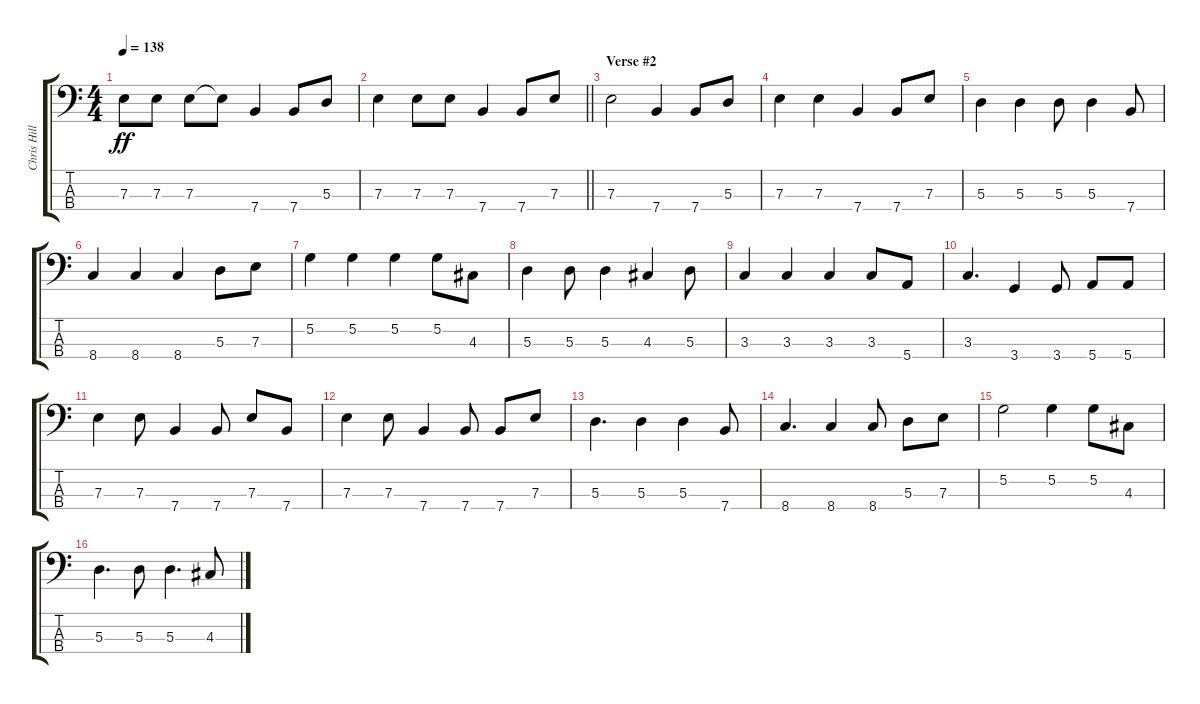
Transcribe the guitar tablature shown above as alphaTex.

\track ("Chris Hillman" "Chris Hill") {instrument electricbassfinger}
\staff {score tabs}
\tuning (G2 D2 A1 E1) {hide}
\ts (4 4)
\tempo 138
\clef f4
\ks c
7.3.8{dy ff} 7.3.8 7.3.8 7.3{t}.8 7.4.4 7.4.8 5.3.8 |
\barLineRight lightlight
7.3.4 7.3.8 7.3.8 7.4.4 7.4.8 7.3.8 |
\section ("" "Verse #2")
7.3.2 7.4.4 7.4.8 5.3.8 |
7.3.4 7.3.4 7.4.4 7.4.8 7.3.8 |
5.3.4 5.3.4 5.3.8 5.3.4 7.4.8 |
8.4.4 8.4.4 8.4.4 5.3.8 7.3.8 |
5.2.4 5.2.4 5.2.4 5.2.8 4.3.8 |
5.3.4 5.3.8 5.3.4 4.3.4 5.3.8 |
3.3.4 3.3.4 3.3.4 3.3.8 5.4.8 |
3.3.4{d} 3.4.4 3.4.8 5.4.8 5.4.8 |
7.3.4 7.3.8 7.4.4 7.4.8 7.3.8 7.4.8 |
7.3.4 7.3.8 7.4.4 7.4.8 7.4.8 7.3.8 |
5.3.4{d} 5.3.4 5.3.4 7.4.8 |
8.4.4{d} 8.4.4 8.4.8 5.3.8 7.3.8 |
5.2.2 5.2.4 5.2.8 4.3.8 |
5.3.4{d} 5.3.8 5.3.4{d} 4.3.8
